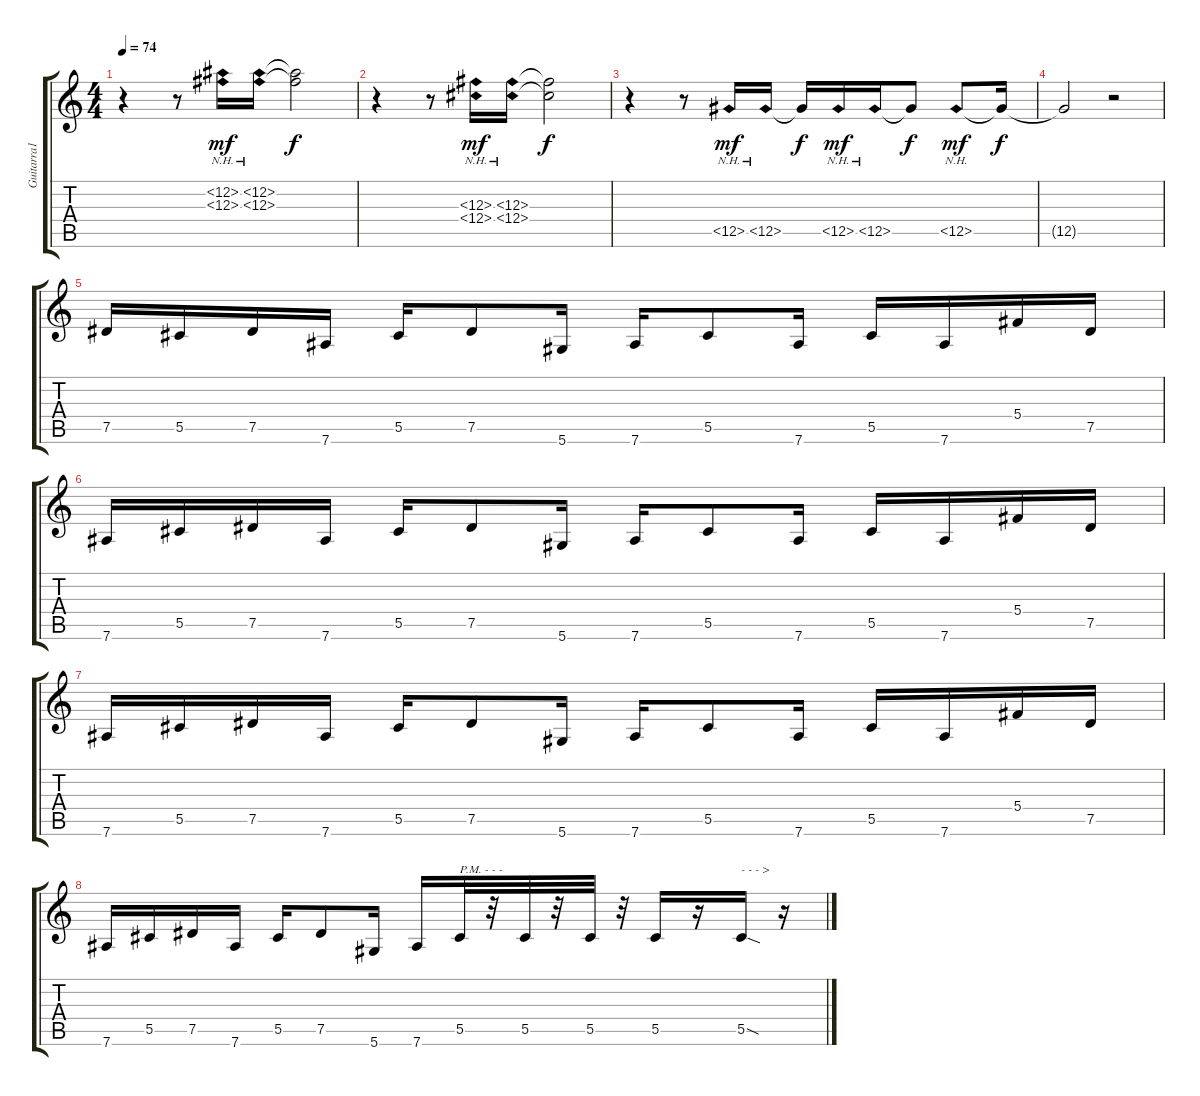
\track ("Guitarra1" "Guitarra1") {instrument overdrivenguitar}
\staff {score tabs}
\tuning (Eb4 Bb3 Gb3 Db3 Ab2 Eb2) {hide}
\ts (4 4)
\tempo 74
\clef g2
\ks c
r.4{dy f instrument electricguitarjazz} r.8 (12.2{nh} 12.3{nh}).16{dy mf} (12.2{nh} 12.3{nh}).16 (12.2{t} 12.3{t}).2{dy f} |
r.4{instrument electricguitarjazz} r.8 (12.3{nh} 12.4{nh}).16{dy mf} (12.3{nh} 12.4{nh}).16 (12.3{t} 12.4{t}).2{dy f} |
r.4{instrument electricguitarjazz} r.8 12.5{nh}.16{dy mf} 12.5{nh}.16 12.5{t}.16{dy f} 12.5{nh}.16{dy mf} 12.5{nh}.16 12.5{t}.8{dy f} 12.5{nh}.8{dy mf} 12.5{t}.16{dy f} |
12.5{t}.2 r.2 |
7.5.16{instrument overdrivenguitar} 5.5.16 7.5.16 7.6.16 5.5.16 7.5.8 5.6.16 7.6.16 5.5.8 7.6.16 5.5.16 7.6.16 5.4.16 7.5.16 |
7.6.16 5.5.16 7.5.16 7.6.16 5.5.16 7.5.8 5.6.16 7.6.16 5.5.8 7.6.16 5.5.16 7.6.16 5.4.16 7.5.16 |
7.6.16 5.5.16 7.5.16 7.6.16 5.5.16 7.5.8 5.6.16 7.6.16 5.5.8 7.6.16 5.5.16 7.6.16 5.4.16 7.5.16 |
7.6.16 5.5.16 7.5.16 7.6.16 5.5.16 7.5.8 5.6.16 7.6.16 5.5.32{txt "P.M. - - -"} r.32 5.5.32 r.32 5.5.32 r.32 5.5.16 r.16 5.5{sod}.16{txt "- - - >"} r.16
